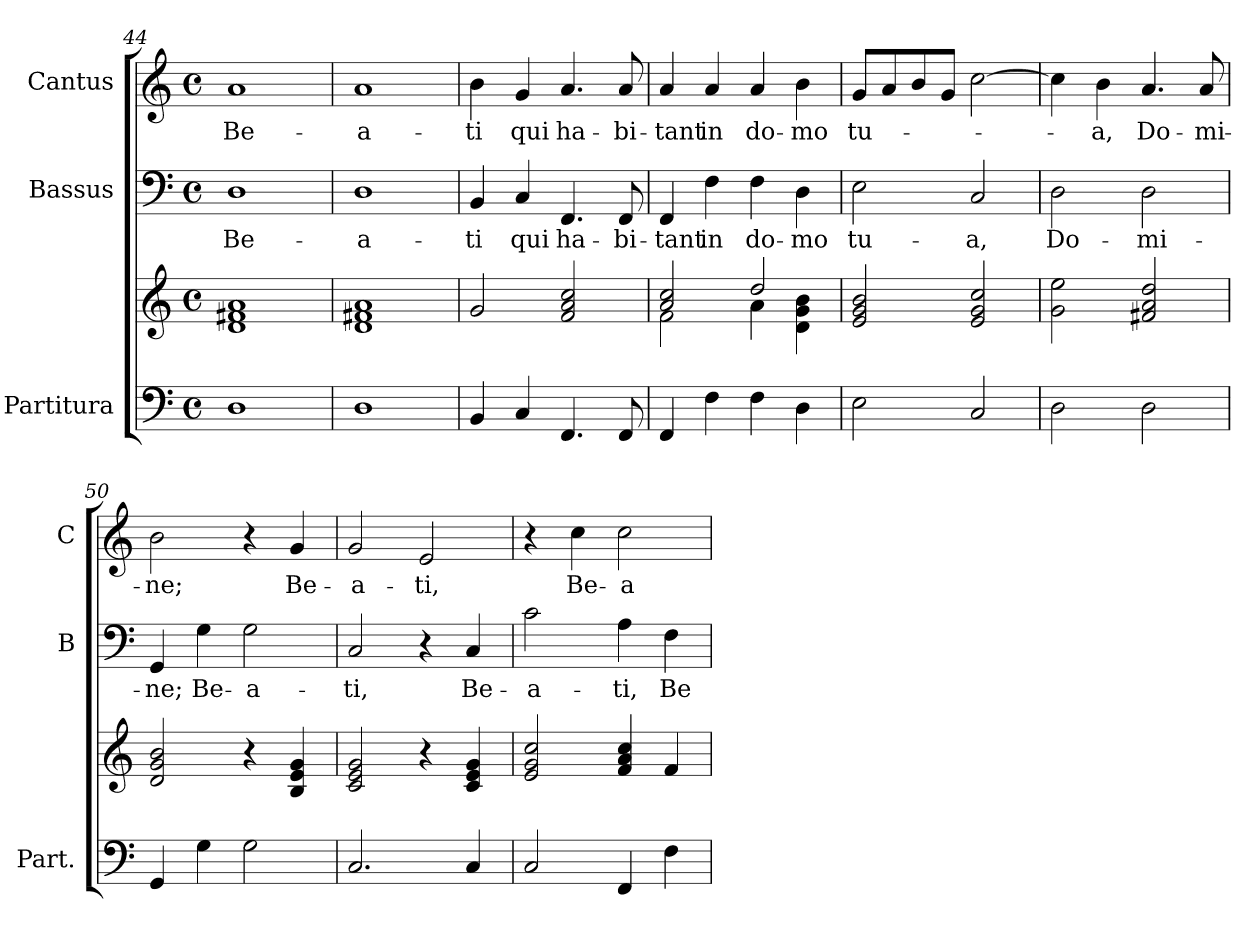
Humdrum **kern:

**kern	**kern	**kern	**text	**kern	**text
*part3	*part3	*part2	*part2	*part1	*part1
*staff4	*staff3	*staff2	*staff2	*staff1	*staff1
*I"Partitura	*	*I"Bassus	*	*I"Cantus	*
*I'Part.	*	*I'B	*	*I'C	*
*clefF4	*clefG2	*clefF4	*	*clefG2	*
*k[]	*k[]	*k[]	*	*k[]	*
*C:	*C:	*C:	*	*C:	*
*M4/4	*M4/4	*M4/4	*	*M4/4	*
*met(c)	*met(c)	*met(c)	*	*met(c)	*
=44	=44	=44	=44	=44	=44
!	!	!	!LO:LY:b	!	!
!	!	!	!	!	!LO:LY:b
1D	1d! 1f#X! 1a!	1D	Be-	1a	Be-
=45	=45	=45	=45	=45	=45
!	!	!	!LO:LY:b	!	!
!	!	!	!	!	!LO:LY:b
1D	1d! 1f#X! 1a!	1D	-a-	1a	-a-
=46	=46	=46	=46	=46	=46
!	!	!	!LO:LY:b	!	!
!	!	!	!	!	!LO:LY:b
4BB/	2g!/	4BB/	-ti	4b\	-ti
!	!	!	!LO:LY:b	!	!
!	!	!	!	!	!LO:LY:b
4C/	.	4C/	qui	4g/	qui
!	!	!	!LO:LY:b	!	!
!	!	!	!	!	!LO:LY:b
4.FF/	2f!/ 2a!/ 2cc!/	4.FF/	ha-	4.a/	ha-
!	!	!	!LO:LY:b	!	!
!	!	!	!	!	!LO:LY:b
8FF/	.	8FF/	-bi-	8a/	-bi-
=47	=47	=47	=47	=47	=47
*	*^	*	*	*	*
!	!	!	!	!LO:LY:b	!	!
!	!	!	!	!	!	!LO:LY:b
4FF/	2a!/ 2cc!/	2f!\	4FF/	-tant	4a/	-tant
!	!	!	!	!LO:LY:b	!	!
!	!	!	!	!	!	!LO:LY:b
4F\	.	.	4F\	in	4a/	in
!	!	!	!	!LO:LY:b	!	!
!	!	!	!	!	!	!LO:LY:b
4F\	2dd!/	4a!\	4F\	do-	4a/	do-
!	!	!	!	!LO:LY:b	!	!
!	!	!	!	!	!	!LO:LY:b
4D\	.	4d!\ 4g!\ 4b!\	4D\	-mo	4b\	-mo
*	*v	*v	*	*	*	*
=48	=48	=48	=48	=48	=48
*	*^	*	*	*	*
!	!	!	!	!LO:LY:b	!	!
*	*v	*v	*	*	*	*
*	*^	*	*	*	*
!	!	!	!	!	!	!LO:LY:b
*	*v	*v	*	*	*	*
2E\	2e!/ 2g!/ 2b!/	2E\	tu-	8g/L	tu-
.	.	.	.	8a/	.
.	.	.	.	8b/	.
.	.	.	.	8g/J	.
!	!	!	!LO:LY:b	!	!
2C/	2e!/ 2g!/ 2cc!/	2C/	-a,	[2cc\	.
=49	=49	=49	=49	=49	=49
!	!	!	!LO:LY:b	!	!
2D\	2g!\ 2ee!\	2D\	Do-	4cc\]	.
!	!	!	!	!	!LO:LY:b
.	.	.	.	4b\	-a,
!	!	!	!LO:LY:b	!	!
!	!	!	!	!	!LO:LY:b
2D\	2f#X!/ 2a!/ 2dd!/	2D\	-mi-	4.a/	Do-
!	!	!	!	!	!LO:LY:b
.	.	.	.	8a/	-mi-
!!LO:PB:g=z
=50	=50	=50	=50	=50	=50
!	!	!	!LO:LY:b	!	!
!	!	!	!	!	!LO:LY:b
4GG/	2d!/ 2g!/ 2b!/	4GG/	-ne;	2b\	-ne;
!	!	!	!LO:LY:b	!	!
4G\	.	4G\	Be-	.	.
!	!	!	!LO:LY:b	!	!
2G\	4r	2G\	-a-	4r	.
!	!	!	!	!	!LO:LY:b
.	4B!/ 4e!/ 4g!/	.	.	4g/	Be-
=51	=51	=51	=51	=51	=51
!	!	!	!LO:LY:b	!	!
!	!	!	!	!	!LO:LY:b
2.C/	2c!/ 2e!/ 2g!/	2C/	-ti,	2g/	-a-
!	!	!	!	!	!LO:LY:b
.	4r	4r	.	2e/	-ti,
!	!	!	!LO:LY:b	!	!
4C/	4c!/ 4e!/ 4g!/	4C/	Be-	.	.
=52	=52	=52	=52	=52	=52
!	!	!	!LO:LY:b	!	!
2C/	2e!/ 2g!/ 2cc!/	2c\	-a-	4r	.
!	!	!	!	!	!LO:LY:b
.	.	.	.	4cc\	Be-
!	!	!	!LO:LY:b	!	!
!	!	!	!	!	!LO:LY:b
4FF/	4f!/ 4a!/ 4cc!/	4A\	-ti,	2cc\	-a-
!	!	!	!LO:LY:b	!	!
4F\	4f!/	4F\	Be-	.	.
=	=	=	=	=	=
*-	*-	*-	*-	*-	*-
